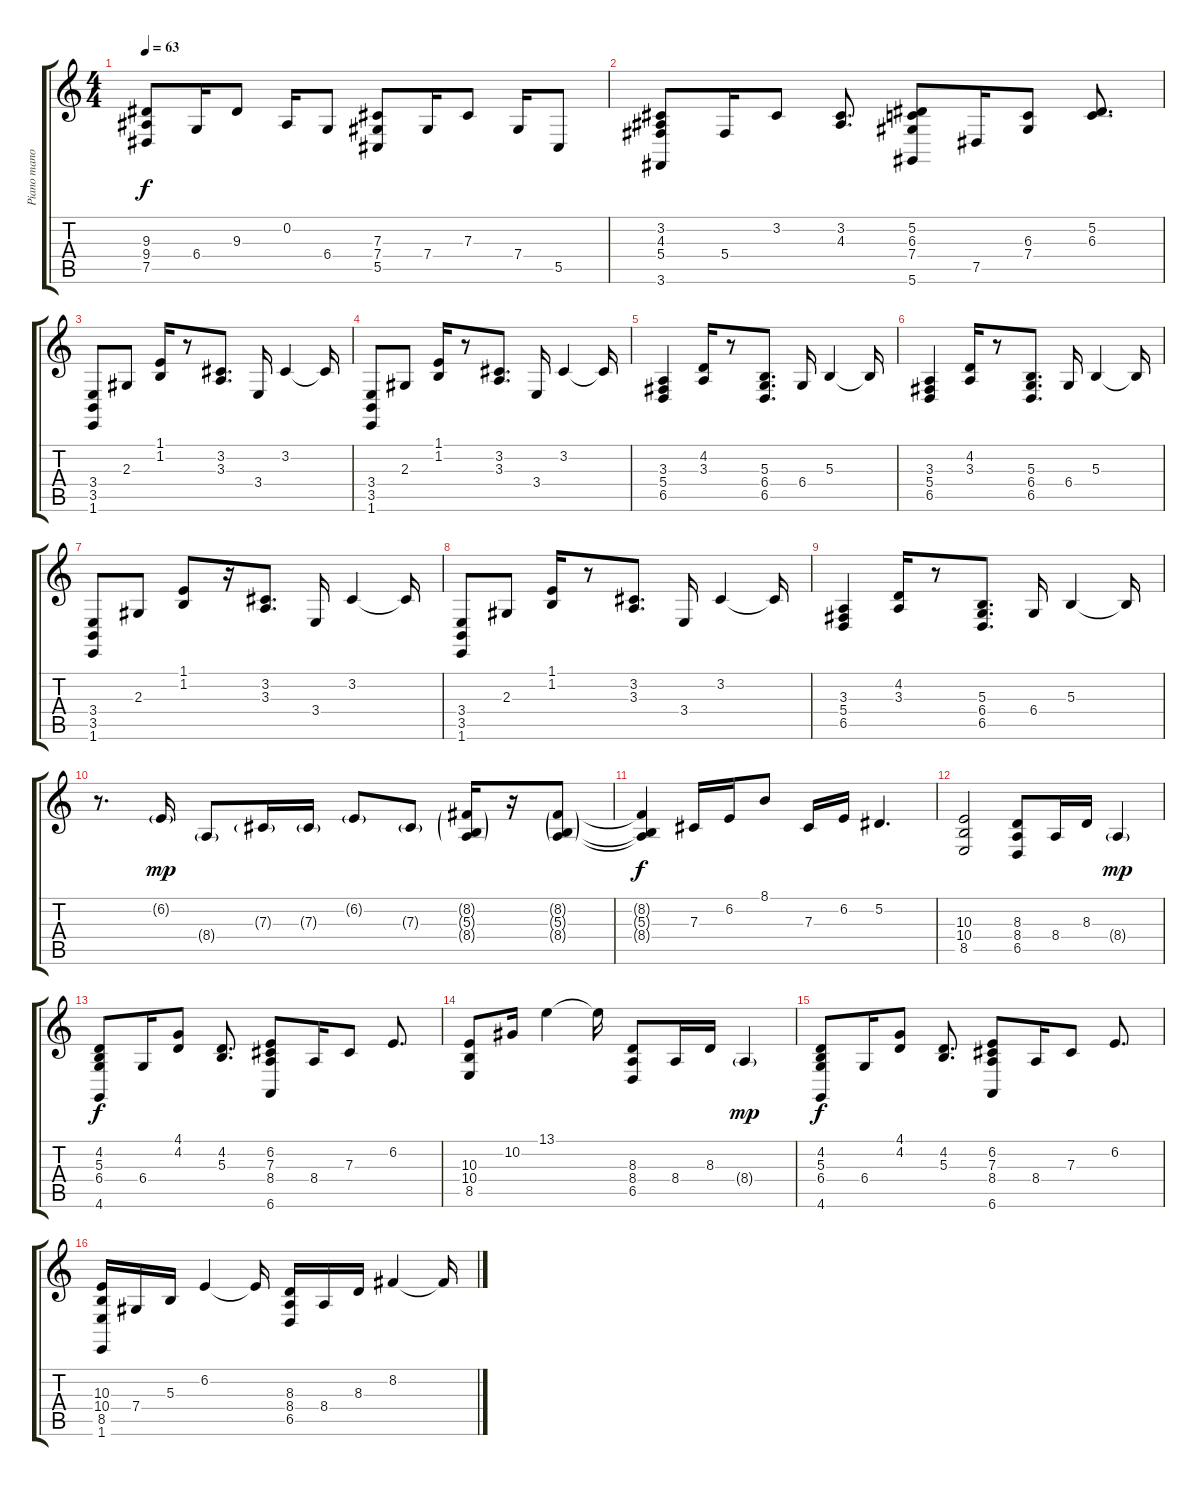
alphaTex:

\track ("Piano mano izq." "Piano mano") {instrument brightacousticpiano}
\staff {score tabs}
\tuning (Eb4 Bb3 Gb3 Db3 Ab2 Eb2) {hide}
\ts (4 4)
\tempo 63
\clef g2
\ks c
(9.3 9.4 7.5).8{dy f} 6.4.16 9.3.8 0.2.16 6.4.8 (7.3 7.4 5.5).8 7.4.16 7.3.8 7.4.16 5.5.8 |
(3.2 4.3 5.4 3.6).8 5.4.16 3.2.8 (3.2 4.3).8{d} (5.2 6.3 7.4 5.6).8 7.5.16 (6.3 7.4).8 (5.2 6.3).8{d} |
(3.4 3.5 1.6).8 2.3.8 (1.1 1.2).16 r.8 (3.2 3.3).8{d} 3.4.16 3.2.4 3.2{t}.16 |
(3.4 3.5 1.6).8 2.3.8 (1.1 1.2).16 r.8 (3.2 3.3).8{d} 3.4.16 3.2.4 3.2{t}.16 |
(3.3 5.4 6.5).4 (4.2 3.3).16 r.8 (5.3 6.4 6.5).8{d} 6.4.16 5.3.4 5.3{t}.16 |
(3.3 5.4 6.5).4 (4.2 3.3).16 r.8 (5.3 6.4 6.5).8{d} 6.4.16 5.3.4 5.3{t}.16 |
(3.4 3.5 1.6).8 2.3.8 (1.1 1.2).8 r.16 (3.2 3.3).8{d} 3.4.16 3.2.4 3.2{t}.16 |
(3.4 3.5 1.6).8 2.3.8 (1.1 1.2).16 r.8 (3.2 3.3).8{d} 3.4.16 3.2.4 3.2{t}.16 |
(3.3 5.4 6.5).4 (4.2 3.3).16 r.8 (5.3 6.4 6.5).8{d} 6.4.16 5.3.4 5.3{t}.16 |
r.8{d} 6.2{g}.16{dy mp} 8.4{g}.8 7.3{g}.16 7.3{g}.16 6.2{g}.8 7.3{g}.8 (8.2{g} 5.3{g} 8.4{g}).16 r.16 (8.2{g} 5.3{g} 8.4{g}).8 |
(8.2{t} 5.3{t} 8.4{t}).4{dy f} 7.3.16 6.2.16 8.1.8 7.3.16 6.2.16 5.2.4{d} |
(10.3 10.4 8.5).2 (8.3 8.4 6.5).8 8.4.16 8.3.16 8.4{g}.4{dy mp} |
(4.2 5.3 6.4 4.6).8{dy f} 6.4.16 (4.1 4.2).8 (4.2 5.3).8{d} (6.2 7.3 8.4 6.6).8 8.4.16 7.3.8 6.2.8{d} |
(10.3 10.4 8.5).8 10.2.16 13.1.4 13.1{t}.16 (8.3 8.4 6.5).8 8.4.16 8.3.16 8.4{g}.4{dy mp} |
(4.2 5.3 6.4 4.6).8{dy f} 6.4.16 (4.1 4.2).8 (4.2 5.3).8{d} (6.2 7.3 8.4 6.6).8 8.4.16 7.3.8 6.2.8{d} |
(10.3 10.4 8.5 1.6).16 7.4.16 5.3.16 6.2.4 6.2{t}.16 (8.3 8.4 6.5).16 8.4.16 8.3.16 8.2.4 8.2{t}.16
